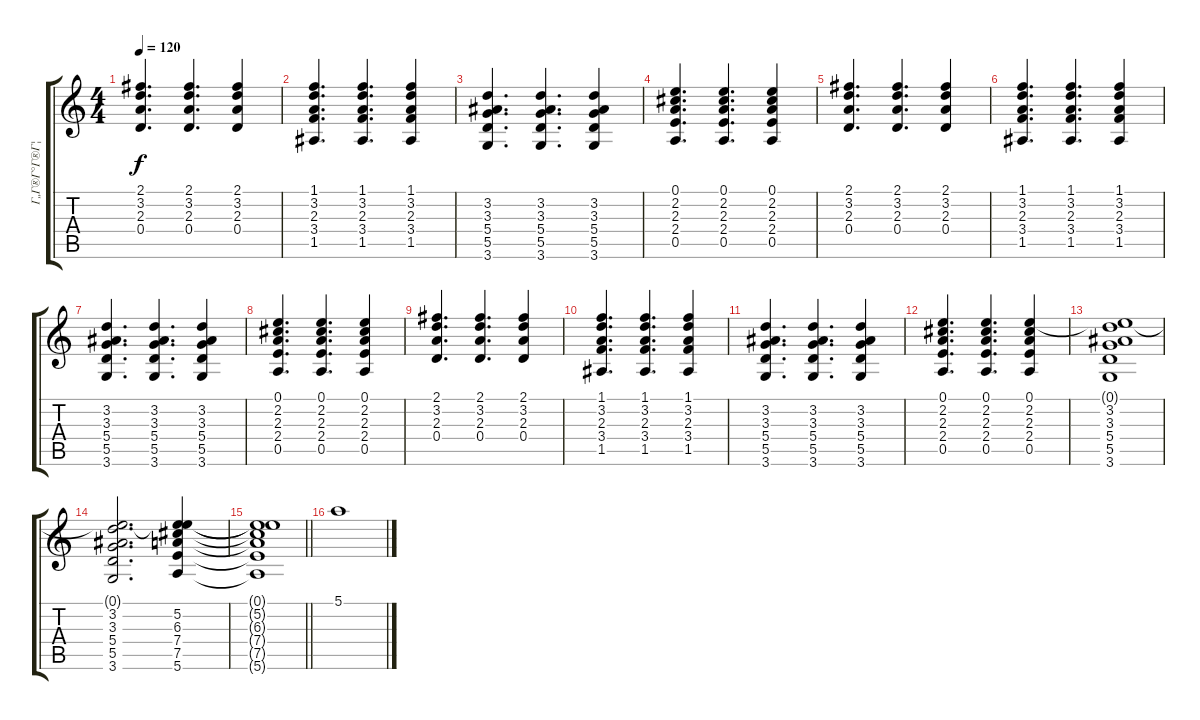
\track ("Г„Г®Г°Г®Г¦ГЄГ  1" "Г„Г®Г°Г®Г¦") {instrument acousticguitarsteel}
\staff {score tabs}
\tuning (E4 B3 G3 D3 A2 E2) {hide}
\ts (4 4)
\tempo 120
\clef g2
\ks c
(2.1 3.2 2.3 0.4).4{d dy f} (2.1 3.2 2.3 0.4).4{d} (2.1 3.2 2.3 0.4).4 |
(1.1 3.2 2.3 3.4 1.5).4{d} (1.1 3.2 2.3 3.4 1.5).4{d} (1.1 3.2 2.3 3.4 1.5).4 |
(3.2 3.3 5.4 5.5 3.6).4{d} (3.2 3.3 5.4 5.5 3.6).4{d} (3.2 3.3 5.4 5.5 3.6).4 |
(0.1 2.2 2.3 2.4 0.5).4{d} (0.1 2.2 2.3 2.4 0.5).4{d} (0.1 2.2 2.3 2.4 0.5).4 |
(2.1 3.2 2.3 0.4).4{d} (2.1 3.2 2.3 0.4).4{d} (2.1 3.2 2.3 0.4).4 |
(1.1 3.2 2.3 3.4 1.5).4{d} (1.1 3.2 2.3 3.4 1.5).4{d} (1.1 3.2 2.3 3.4 1.5).4 |
(3.2 3.3 5.4 5.5 3.6).4{d} (3.2 3.3 5.4 5.5 3.6).4{d} (3.2 3.3 5.4 5.5 3.6).4 |
(0.1 2.2 2.3 2.4 0.5).4{d} (0.1 2.2 2.3 2.4 0.5).4{d} (0.1 2.2 2.3 2.4 0.5).4 |
(2.1 3.2 2.3 0.4).4{d} (2.1 3.2 2.3 0.4).4{d} (2.1 3.2 2.3 0.4).4 |
(1.1 3.2 2.3 3.4 1.5).4{d} (1.1 3.2 2.3 3.4 1.5).4{d} (1.1 3.2 2.3 3.4 1.5).4 |
(3.2 3.3 5.4 5.5 3.6).4{d} (3.2 3.3 5.4 5.5 3.6).4{d} (3.2 3.3 5.4 5.5 3.6).4 |
(0.1 2.2 2.3 2.4 0.5).4{d} (0.1 2.2 2.3 2.4 0.5).4{d} (0.1 2.2 2.3 2.4 0.5).4 |
(0.1{t} 3.2 3.3 5.4 5.5 3.6).1 |
(0.1{t} 3.2 3.3 5.4 5.5 3.6).2{d volume 11 instrument acousticguitarsteel} (0.1{t} 5.2 6.3 7.4 7.5 5.6).4 |
\barLineRight lightlight
(0.1{t} 5.2{t} 6.3{t} 7.4{t} 7.5{t} 5.6{t}).1 |
5.1.1
